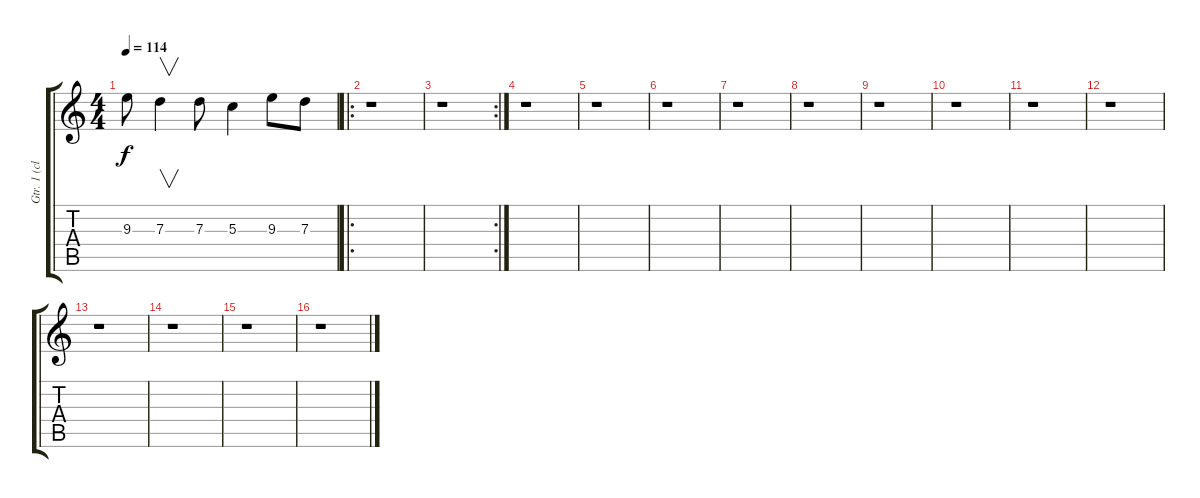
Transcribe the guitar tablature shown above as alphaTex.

\track ("Gtr. 1 (clean)" "Gtr. 1 (cl") {instrument electricguitarclean}
\staff {score tabs}
\tuning (E4 B3 G3 D3 A2 D2) {hide}
\ts (4 4)
\tempo 114
\clef g2
\ks c
9.3.8{dy f} 7.3.4{v} 7.3.8 5.3.4 9.3.8 7.3.8 |
\ro
r.1 |
\rc 2
r.1 |
r.1 |
r.1 |
r.1 |
r.1 |
r.1 |
r.1 |
r.1 |
r.1 |
r.1 |
r.1 |
r.1 |
r.1 |
r.1
